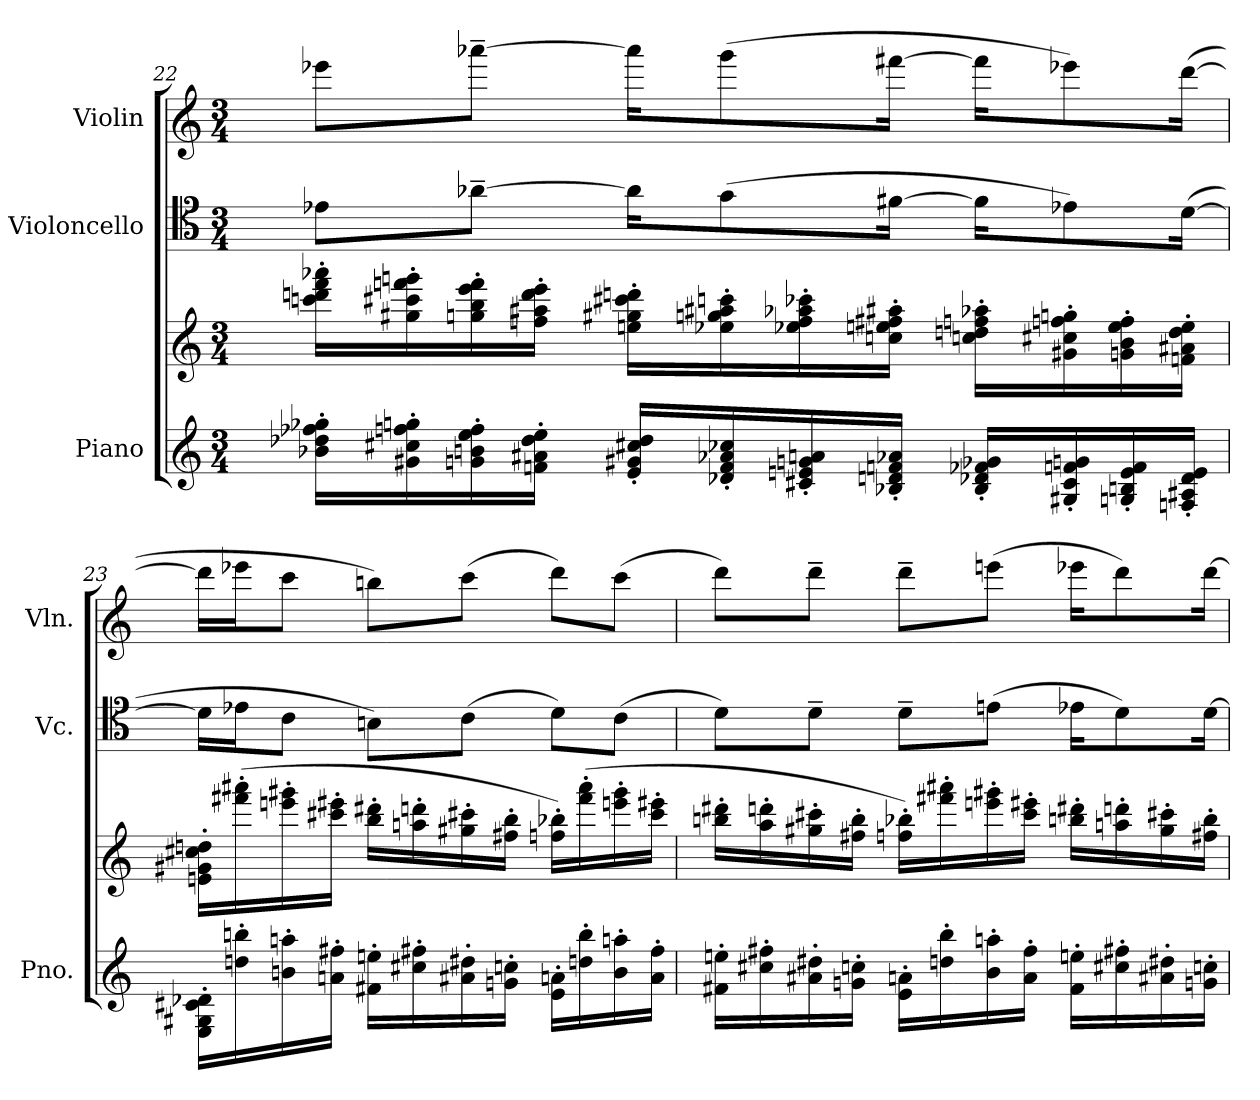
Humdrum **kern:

**kern	**kern	**kern	**kern
*part3	*part3	*part2	*part1
*staff4	*staff3	*staff2	*staff1
*I"Piano	*	*I"Violoncello	*I"Violin
*I'Pno.	*	*I'Vc.	*I'Vln.
*clefG2	*clefG2	*clefC4	*clefG2
*k[]	*k[]	*k[]	*k[]
*C:	*C:	*C:	*C:
*M3/4	*M3/4	*M3/4	*M3/4
=22	=22	=22	=22
16b-Xi\' 16dd-Xi' 16ff-Xi' 16gg-Xi'LL	16cccni\' 16dddni' 16fffi' 16aaa-Xi'LL	8e-Xi\L	8eee-Xi\L
16g#Xi\' 16cc#Xi' 16ffni' 16ggni'	16gg#Xi\' 16ccc#Xi' 16fffni' 16gggni'	.	.
16gni\' 16bni' 16eei' 16ffi'	16ggni\' 16bbi' 16eeei' 16fffi'	[>8a-X~i\J	[>8aaa-X~i\J
16fni\' 16a#Xi' 16dd-i' 16eei'JJ	16ffni\' 16aa#Xi' 16dddi' 16eeei'JJ	.	.
16ei/' 16g#Xi' 16cc#Xi' 16dd-i'LL	16eeni\' 16gg#Xi' 16ccc#Xi' 16dddni'LL	16a-i\KL]	16aaa-i\KL]
16d-Xi/' 16fi' 16a-Xi' 16cc-Xi'	16ee-Xi\' 16ggni' 16aa#Xi' 16cccni'	(8gi\	(8gggi\
16c#Xi/' 16eni' 16gni' 16ani'	16ee-Xi\' 16ffi' 16aa-Xi' 16ccc-Xi'	.	.
16B-Xi/' 16dni' 16fni' 16a-Xi'JJ	16ccni\' 16eeni' 16ff#Xi' 16aa#Xi'JJ	[>16f#Xi\Jk	[>16fff#Xi\Jk
16B-i/' 16d-Xi' 16f-Xi' 16g-Xi'LL	16ccni\' 16ddni' 16ffni' 16aa-Xi'LL	16f#i\KL]	16fff#i\KL]
16G#Xi/' 16c#i' 16fni' 16gni'	16g#Xi\' 16cc#Xi' 16ffni' 16ggni'	8e-Xi\)	8eee-Xi\)
16Gni/' 16Bni' 16ei' 16fi'	16gni\' 16bi' 16eei' 16ffi'	.	.
16Fni/' 16A#Xi' 16d-i' 16ei'JJ	16fni\' 16a#i' 16ddi' 16eei'JJ	([>16di\Jk	([>16dddi\Jk
!!LO:PB:g=z
=23	=23	=23	=23
16Ei\' 16G#Xi' 16c#Xi' 16d-Xi'LL	16eni\' 16g#Xi' 16cc#Xi' 16ddni'LL	16di\LL]	16dddi\LL]
16ddni\' 16bbni'	(16fff#Xi\' 16aaa#Xi'	16e-Xi\J	16eee-Xi\J
16bni\' 16aani'	16eeeni\' 16ggg#Xi'	8ci\J	8ccci\J
16ani\' 16ff#Xi'JJ	16ccc#Xi\' 16eee#Xi'JJ	.	.
16f#Xi\' 16eeni'LL	16bbi\' 16ddd#Xi'LL	8Bni\L)	8bbni\L)
16cc#Xi\' 16ff#Xi'	16aani\' 16dddni'	.	.
16a#Xi\' 16dd#Xi'	16gg#Xi\' 16ccc#Xi'	(8ci\J	(8ccci\J
16gni\' 16ccni'JJ	16ff#Xi\' 16bbi'JJ	.	.
16ei\' 16ani'LL	16ffni\' 16bb-Xi'LL)	8di\L)	8dddi\L)
16ddni\' 16bbi'	(16fff#i\' 16aaa#i'	.	.
16bi\' 16aani'	16eeeni\' 16ggg#i'	(8ci\J	(8ccci\J
16ai\' 16ff#i'JJ	16ccc#i\' 16eee#Xi'JJ	.	.
=24	=24	=24	=24
16f#Xi\' 16eeni'LL	16bbni\' 16ddd#Xi'LL	8di\L)	8dddi\L)
16cc#Xi\' 16ff#Xi'	16aai\' 16dddni'	.	.
16a#Xi\' 16dd#Xi'	16gg#Xi\' 16ccc#Xi'	8d~i\J	8ddd~i\J
16gni\' 16ccni'JJ	16ff#Xi\' 16bbi'JJ	.	.
16ei\' 16ani'LL	16ffni\' 16bb-Xi'LL)	8d~i\L	8ddd~i\L
16ddni\' 16bbi'	16fff#Xi\' 16aaa#Xi'	.	.
16bi\' 16aani'	16eeeni\' 16ggg#Xi'	(8eni\J	(8eeeni\J
16ai\' 16ff#i'JJ	16ccc#i\' 16eee#Xi'JJ	.	.
16f#i\' 16eeni'LL	16bbni\' 16ddd#Xi'LL	16e-Xi\KL	16eee-Xi\KL
16cc#Xi\' 16ff#Xi'	16aani\' 16dddni'	8di\)	8dddi\)
16a#Xi\' 16dd#Xi'	16gg#i\' 16ccc#Xi'	.	.
16gni\' 16ccni'JJ	16ff#Xi\' 16bbi'JJ	[>16di\Jk	[>16dddi\Jk
=	=	=	=
*-	*-	*-	*-
